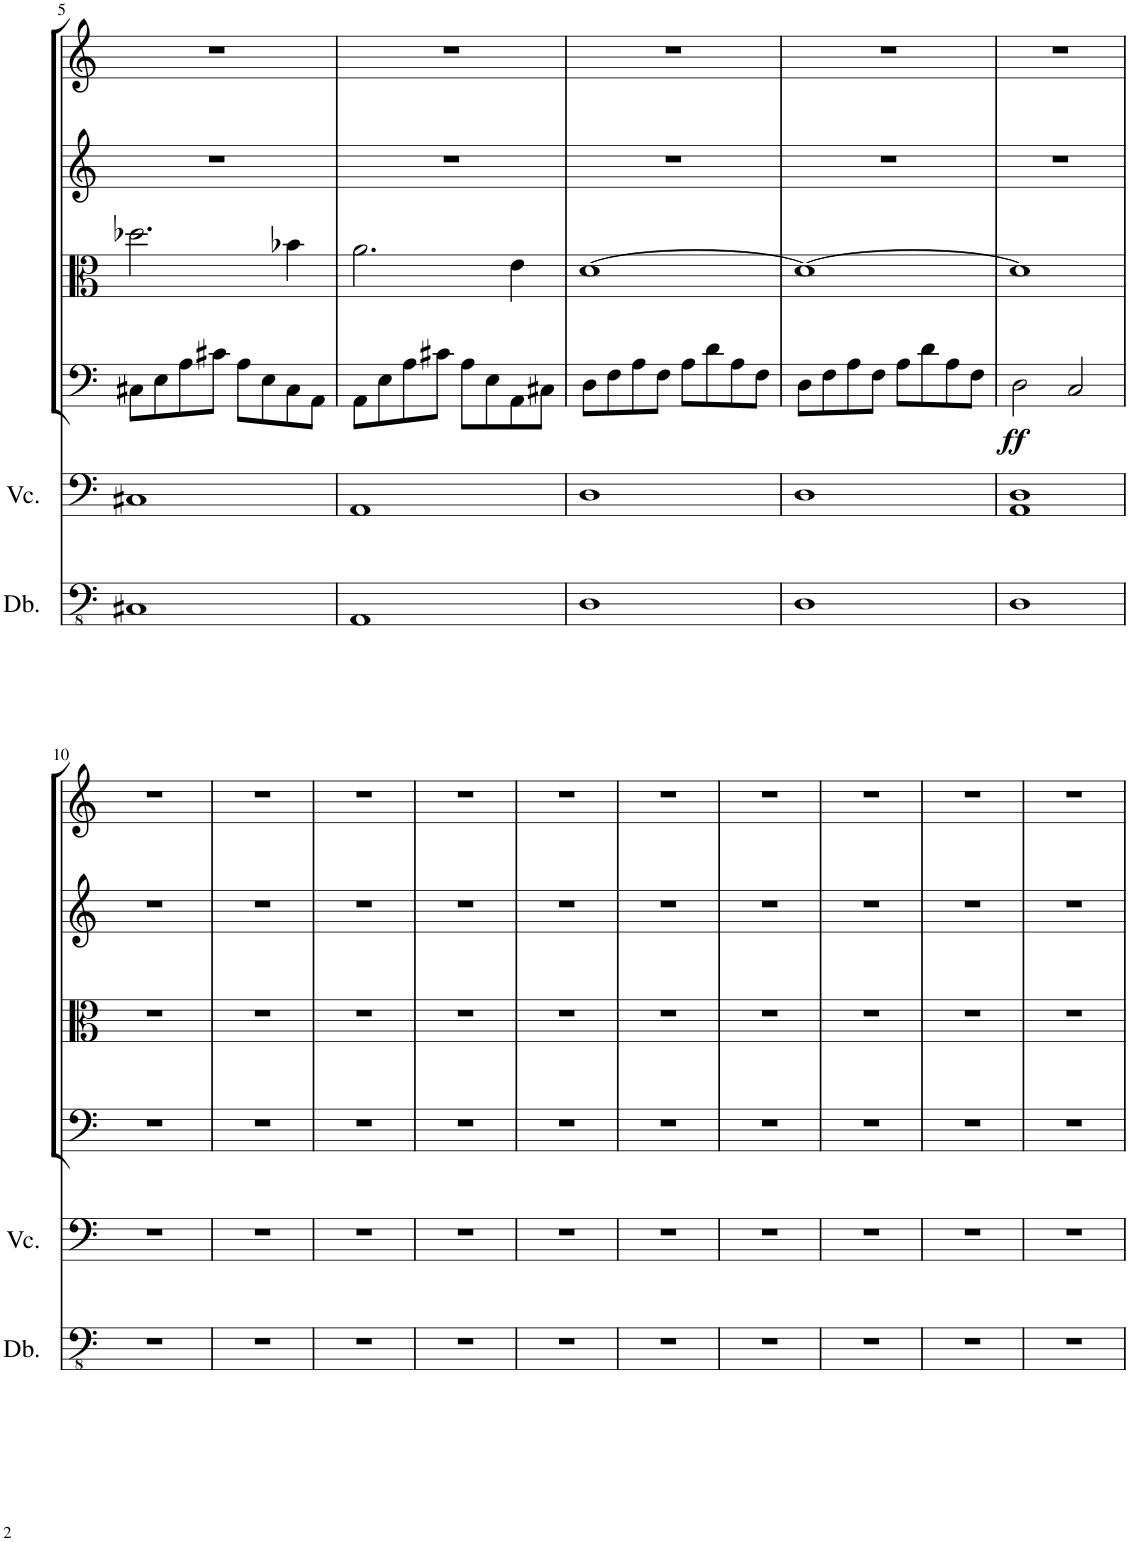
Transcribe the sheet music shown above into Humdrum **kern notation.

**kern	**kern	**kern	**dynam	**kern	**kern	**kern
*part6	*part5	*part4	*part4	*part3	*part2	*part1
*staff6	*staff5	*staff4	*staff4	*staff3	*staff2	*staff1
*I"Double Bass	*I"Violoncello	*I"Violoncello	*	*I"Viola	*I"Violin II	*I"Violin I
*I'Db.	*I'Vc.	*I'Vc	*	*I'Vla	*I'Vln	*I'Vln
!!LO:PB:g=z
*clefFv4	*clefF4	*clefF4	*	*clefC3	*clefG2	*clefG2
*ITrd7c12	*	*	*	*	*	*
*k[]	*k[]	*k[]	*	*k[]	*k[]	*k[]
*M4/4	*M4/4	*M4/4	*	*M4/4	*M4/4	*M4/4
=5	=5	=5	=5	=5	=5	=5
1CC#X	1C#X	8C#X\L	.	2.dd-X\	1r	1r
.	.	8E\	.	.	.	.
.	.	8A\	.	.	.	.
.	.	8c#X\J	.	.	.	.
.	.	8A\L	.	.	.	.
.	.	8E\	.	.	.	.
.	.	8C#\	.	4b-X\	.	.
.	.	8AA\J	.	.	.	.
=6	=6	=6	=6	=6	=6	=6
1AAA	1AA	8AA\L	.	2.a\	1r	1r
.	.	8E\	.	.	.	.
.	.	8A\	.	.	.	.
.	.	8c#X\J	.	.	.	.
.	.	8A\L	.	.	.	.
.	.	8E\	.	.	.	.
.	.	8AA\	.	4e\	.	.
.	.	8C#X\J	.	.	.	.
=7	=7	=7	=7	=7	=7	=7
1DD	1D	8D\L	.	[1d	1r	1r
.	.	8F\	.	.	.	.
.	.	8A\	.	.	.	.
.	.	8F\J	.	.	.	.
.	.	8A\L	.	.	.	.
.	.	8d\	.	.	.	.
.	.	8A\	.	.	.	.
.	.	8F\J	.	.	.	.
=8	=8	=8	=8	=8	=8	=8
1DD	1D	8D\L	.	1d_	1r	1r
.	.	8F\	.	.	.	.
.	.	8A\	.	.	.	.
.	.	8F\J	.	.	.	.
.	.	8A\L	.	.	.	.
.	.	8d\	.	.	.	.
.	.	8A\	.	.	.	.
.	.	8F\J	.	.	.	.
=9	=9	=9	=9	=9	=9	=9
!	!	!	!LO:DY:b	!	!	!
1DD	1AA 1D	2D\	ff	1d]	1r	1r
.	.	2C/	.	.	.	.
!!LO:LB:g=z
=10	=10	=10	=10	=10	=10	=10
1r	1r	1r	.	1r	1r	1r
=11	=11	=11	=11	=11	=11	=11
1r	1r	1r	.	1r	1r	1r
=12	=12	=12	=12	=12	=12	=12
1r	1r	1r	.	1r	1r	1r
=13	=13	=13	=13	=13	=13	=13
1r	1r	1r	.	1r	1r	1r
=14	=14	=14	=14	=14	=14	=14
1r	1r	1r	.	1r	1r	1r
=15	=15	=15	=15	=15	=15	=15
1r	1r	1r	.	1r	1r	1r
=16	=16	=16	=16	=16	=16	=16
1r	1r	1r	.	1r	1r	1r
=17	=17	=17	=17	=17	=17	=17
1r	1r	1r	.	1r	1r	1r
=18	=18	=18	=18	=18	=18	=18
1r	1r	1r	.	1r	1r	1r
=19	=19	=19	=19	=19	=19	=19
1r	1r	1r	.	1r	1r	1r
=	=	=	=	=	=	=
*-	*-	*-	*-	*-	*-	*-
